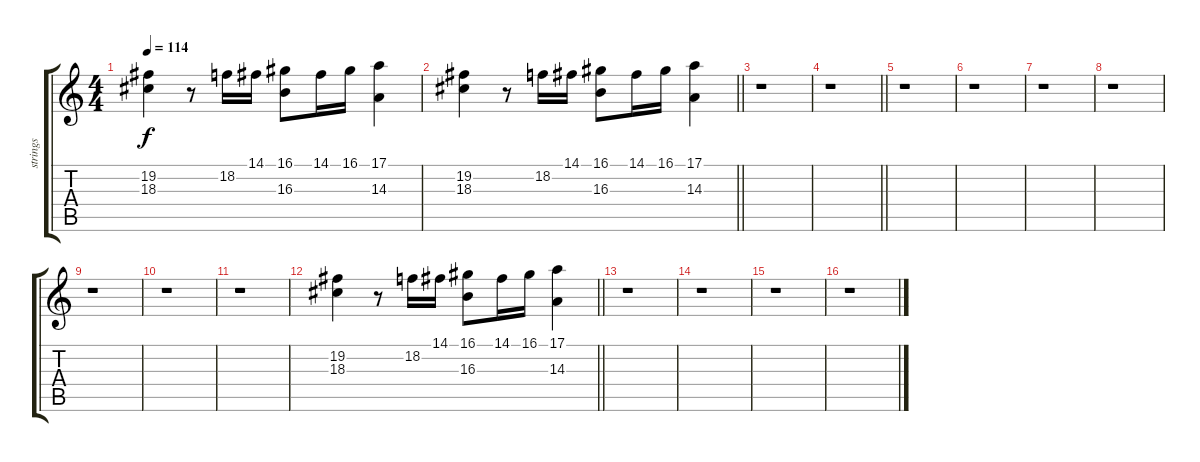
\track ("strings" "strings") {instrument stringensemble1}
\staff {score tabs}
\tuning (E4 B3 G3 D3 A2 E2) {hide}
\ts (4 4)
\tempo 114
\clef g2
\ks c
(19.2 18.3).4{dy f} r.8 18.2.16 14.1.16 (16.1 16.3).8 14.1.16 16.1.16 (17.1 14.3).4 |
\barLineRight lightlight
(19.2 18.3).4 r.8 18.2.16 14.1.16 (16.1 16.3).8 14.1.16 16.1.16 (17.1 14.3).4 |
r.1 |
\barLineRight lightlight
r.1 |
r.1 |
r.1 |
r.1 |
r.1 |
r.1 |
r.1 |
r.1 |
\barLineRight lightlight
(19.2 18.3).4{volume 12 instrument stringensemble1} r.8 18.2.16 14.1.16 (16.1 16.3).8 14.1.16 16.1.16 (17.1 14.3).4 |
r.1 |
r.1 |
r.1 |
r.1
